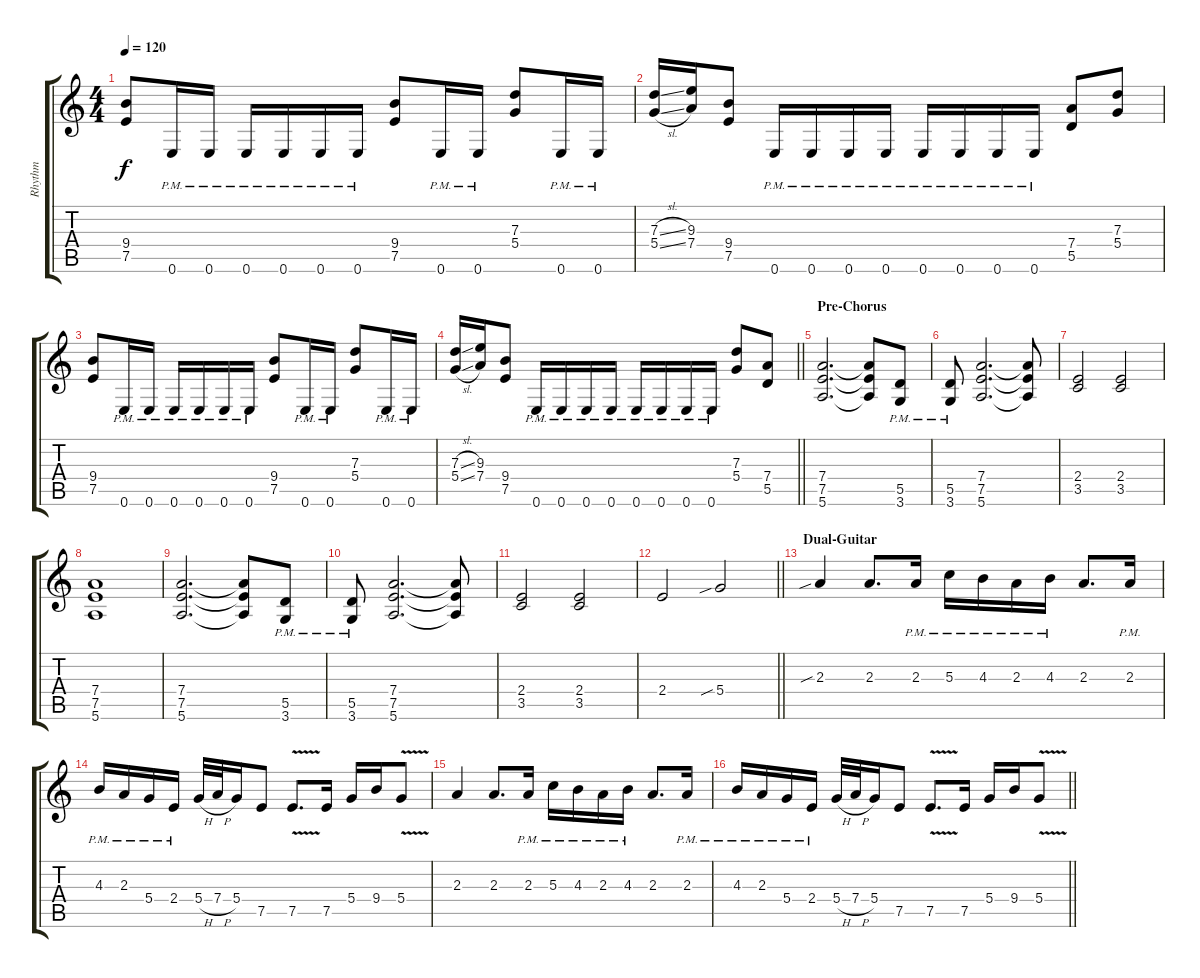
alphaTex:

\track ("Rhythm" "Rhythm") {instrument distortionguitar}
\staff {score tabs}
\tuning (E4 B3 G3 D3 A2 E2) {hide}
\ts (4 4)
\tempo 120
\clef g2
\ks c
(9.4 7.5).8{dy f} 0.6{pm}.16 0.6{pm}.16 0.6{pm}.16 0.6{pm}.16 0.6{pm}.16 0.6{pm}.16 (9.4 7.5).8 0.6{pm}.16 0.6{pm}.16 (7.3 5.4).8 0.6{pm}.16 0.6{pm}.16 |
(7.3{sl} 5.4{sl}).16 (9.3 7.4).16 (9.4 7.5).8 0.6{pm}.16 0.6{pm}.16 0.6{pm}.16 0.6{pm}.16 0.6{pm}.16 0.6{pm}.16 0.6{pm}.16 0.6{pm}.16 (7.4 5.5).8 (7.3 5.4).8 |
(9.4 7.5).8 0.6{pm}.16 0.6{pm}.16 0.6{pm}.16 0.6{pm}.16 0.6{pm}.16 0.6{pm}.16 (9.4 7.5).8 0.6{pm}.16 0.6{pm}.16 (7.3 5.4).8 0.6{pm}.16 0.6{pm}.16 |
\barLineRight lightlight
(7.3{sl} 5.4{sl}).16 (9.3 7.4).16 (9.4 7.5).8 0.6{pm}.16 0.6{pm}.16 0.6{pm}.16 0.6{pm}.16 0.6{pm}.16 0.6{pm}.16 0.6{pm}.16 0.6{pm}.16 (7.3 5.4).8 (7.4 5.5).8 |
\section ("" "Pre-Chorus")
(7.4 7.5 5.6).2{d} (7.4{t} 7.5{t} 5.6{t}).8 (5.5{pm} 3.6{pm}).8 |
(5.5{pm} 3.6{pm}).8 (7.4 7.5 5.6).2{d} (7.4{t} 7.5{t} 5.6{t}).8 |
(2.4 3.5).2 (2.4 3.5).2 |
(7.4 7.5 5.6).1 |
(7.4 7.5 5.6).2{d} (7.4{t} 7.5{t} 5.6{t}).8 (5.5{pm} 3.6{pm}).8 |
(5.5{pm} 3.6{pm}).8 (7.4 7.5 5.6).2{d} (7.4{t} 7.5{t} 5.6{t}).8 |
(2.4 3.5).2 (2.4 3.5).2 |
\barLineRight lightlight
2.4.2 5.4{sib}.2 |
\section ("" "Dual-Guitar")
2.3{sib}.4 2.3.8{d} 2.3{pm}.16 5.3{pm}.16 4.3{pm}.16 2.3{pm}.16 4.3{pm}.16 2.3.8{d} 2.3{pm}.16 |
4.3{pm}.16 2.3{pm}.16 5.4{pm}.16 2.4{pm}.16 5.4{h}.32 7.4{h}.32 5.4.16 7.5.8 7.5{v}.8{d} 7.5.16 5.4.16 9.4.16 5.4{v}.8 |
2.3.4 2.3.8{d} 2.3{pm}.16 5.3{pm}.16 4.3{pm}.16 2.3{pm}.16 4.3{pm}.16 2.3.8{d} 2.3{pm}.16 |
\barLineRight lightlight
4.3{pm}.16 2.3{pm}.16 5.4{pm}.16 2.4{pm}.16 5.4{h}.32 7.4{h}.32 5.4.16 7.5.8 7.5{v}.8{d} 7.5.16 5.4.16 9.4.16 5.4{v}.8
